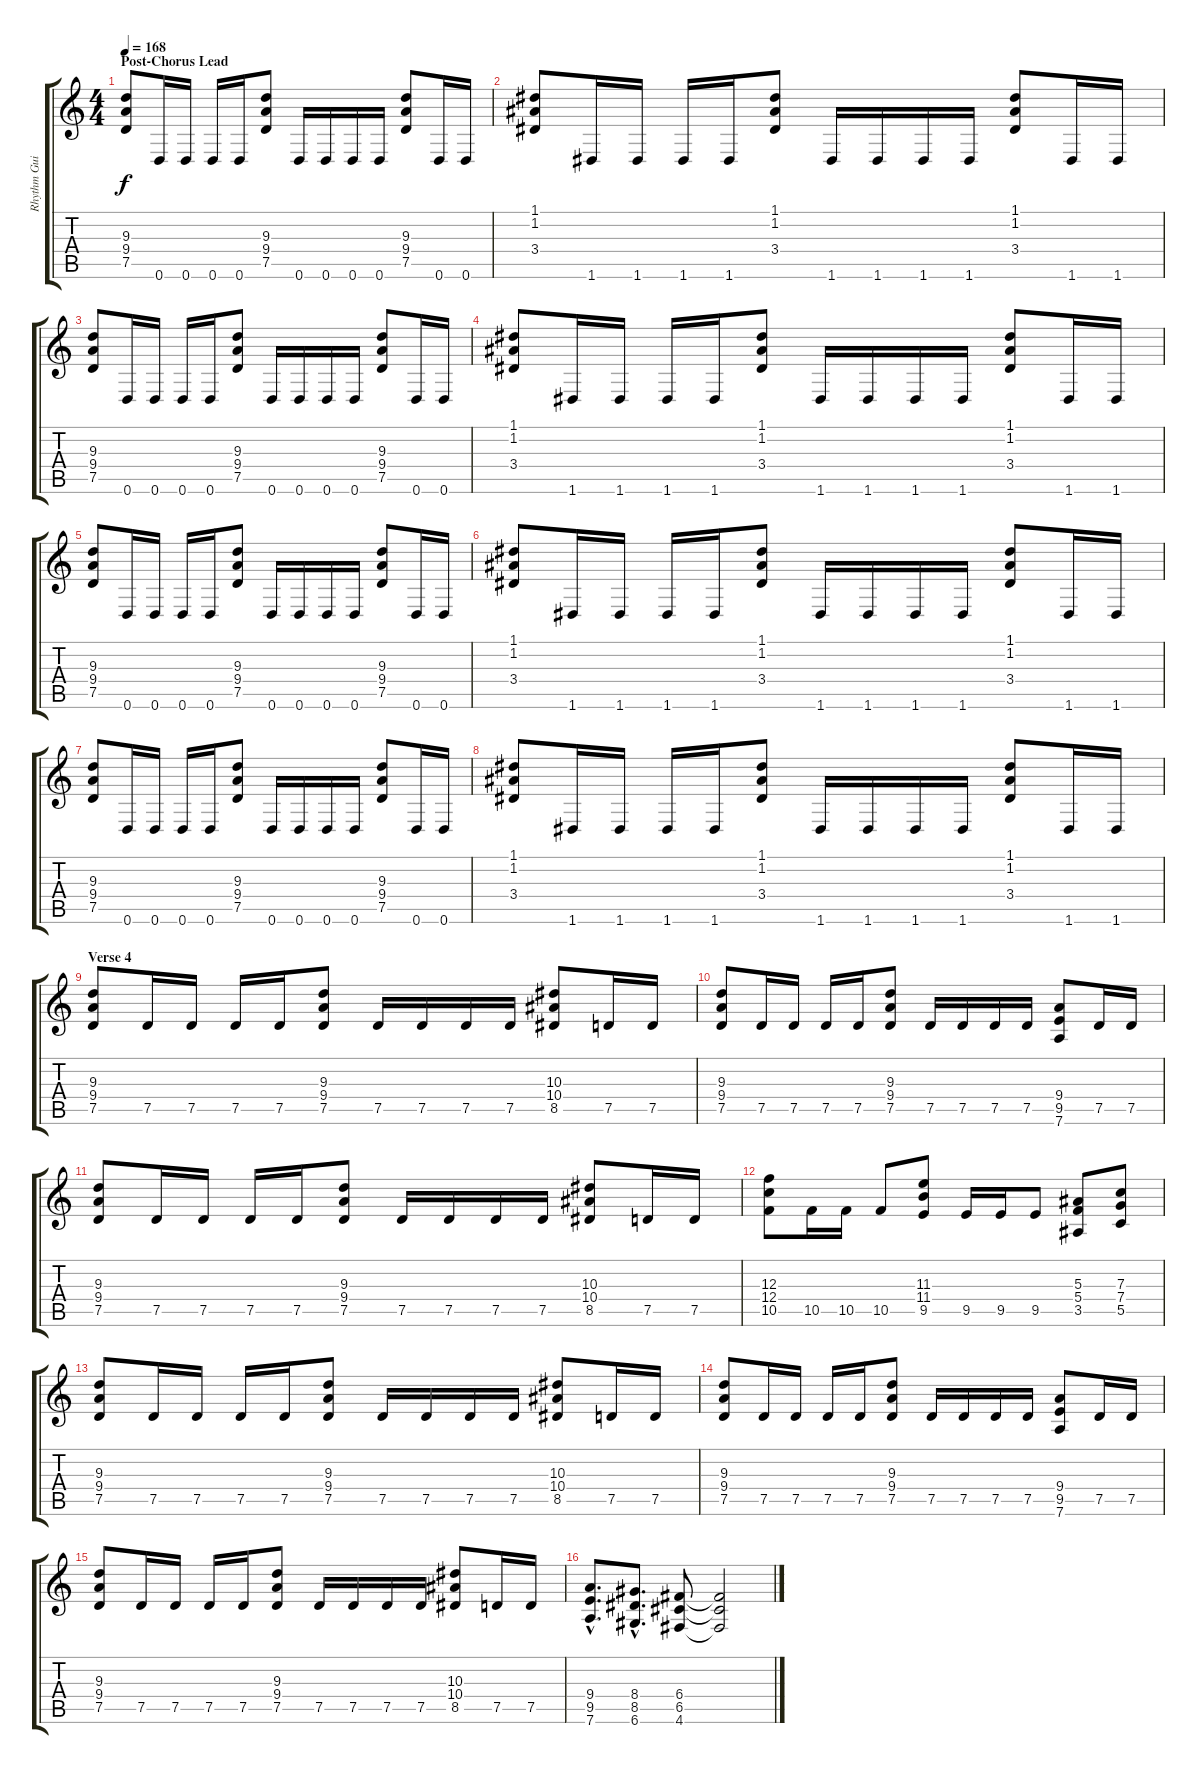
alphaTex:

\track ("Rhythm Guitar" "Rhythm Gui") {instrument distortionguitar}
\staff {score tabs}
\tuning (D4 A3 F3 C3 G2 D2) {hide}
\ts (4 4)
\section ("" "Post-Chorus Lead")
\tempo 168
\clef g2
\ks c
(9.3 9.4 7.5).8{dy f} 0.6.16 0.6.16 0.6.16 0.6.16 (9.3 9.4 7.5).8 0.6.16 0.6.16 0.6.16 0.6.16 (9.3 9.4 7.5).8 0.6.16 0.6.16 |
(1.1 1.2 3.4).8 1.6.16 1.6.16 1.6.16 1.6.16 (1.1 1.2 3.4).8 1.6.16 1.6.16 1.6.16 1.6.16 (1.1 1.2 3.4).8 1.6.16 1.6.16 |
(9.3 9.4 7.5).8 0.6.16 0.6.16 0.6.16 0.6.16 (9.3 9.4 7.5).8 0.6.16 0.6.16 0.6.16 0.6.16 (9.3 9.4 7.5).8 0.6.16 0.6.16 |
(1.1 1.2 3.4).8 1.6.16 1.6.16 1.6.16 1.6.16 (1.1 1.2 3.4).8 1.6.16 1.6.16 1.6.16 1.6.16 (1.1 1.2 3.4).8 1.6.16 1.6.16 |
(9.3 9.4 7.5).8 0.6.16 0.6.16 0.6.16 0.6.16 (9.3 9.4 7.5).8 0.6.16 0.6.16 0.6.16 0.6.16 (9.3 9.4 7.5).8 0.6.16 0.6.16 |
(1.1 1.2 3.4).8 1.6.16 1.6.16 1.6.16 1.6.16 (1.1 1.2 3.4).8 1.6.16 1.6.16 1.6.16 1.6.16 (1.1 1.2 3.4).8 1.6.16 1.6.16 |
(9.3 9.4 7.5).8 0.6.16 0.6.16 0.6.16 0.6.16 (9.3 9.4 7.5).8 0.6.16 0.6.16 0.6.16 0.6.16 (9.3 9.4 7.5).8 0.6.16 0.6.16 |
(1.1 1.2 3.4).8 1.6.16 1.6.16 1.6.16 1.6.16 (1.1 1.2 3.4).8 1.6.16 1.6.16 1.6.16 1.6.16 (1.1 1.2 3.4).8 1.6.16 1.6.16 |
\section ("" "Verse 4")
(9.3 9.4 7.5).8 7.5.16 7.5.16 7.5.16 7.5.16 (9.3 9.4 7.5).8 7.5.16 7.5.16 7.5.16 7.5.16 (10.3 10.4 8.5).8 7.5.16 7.5.16 |
(9.3 9.4 7.5).8 7.5.16 7.5.16 7.5.16 7.5.16 (9.3 9.4 7.5).8 7.5.16 7.5.16 7.5.16 7.5.16 (9.4 9.5 7.6).8 7.5.16 7.5.16 |
(9.3 9.4 7.5).8 7.5.16 7.5.16 7.5.16 7.5.16 (9.3 9.4 7.5).8 7.5.16 7.5.16 7.5.16 7.5.16 (10.3 10.4 8.5).8 7.5.16 7.5.16 |
(12.3 12.4 10.5).8 10.5.16 10.5.16 10.5.8 (11.3 11.4 9.5).8 9.5.16 9.5.16 9.5.8 (5.3 5.4 3.5).8 (7.3 7.4 5.5).8 |
(9.3 9.4 7.5).8 7.5.16 7.5.16 7.5.16 7.5.16 (9.3 9.4 7.5).8 7.5.16 7.5.16 7.5.16 7.5.16 (10.3 10.4 8.5).8 7.5.16 7.5.16 |
(9.3 9.4 7.5).8 7.5.16 7.5.16 7.5.16 7.5.16 (9.3 9.4 7.5).8 7.5.16 7.5.16 7.5.16 7.5.16 (9.4 9.5 7.6).8 7.5.16 7.5.16 |
(9.3 9.4 7.5).8 7.5.16 7.5.16 7.5.16 7.5.16 (9.3 9.4 7.5).8 7.5.16 7.5.16 7.5.16 7.5.16 (10.3 10.4 8.5).8 7.5.16 7.5.16 |
(9.4{hac} 9.5{hac} 7.6{hac}).8{d} (8.4{hac} 8.5{hac} 6.6{hac}).8{d} (6.4 6.5 4.6).8 (6.4{t} 6.5{t} 4.6{t}).2
